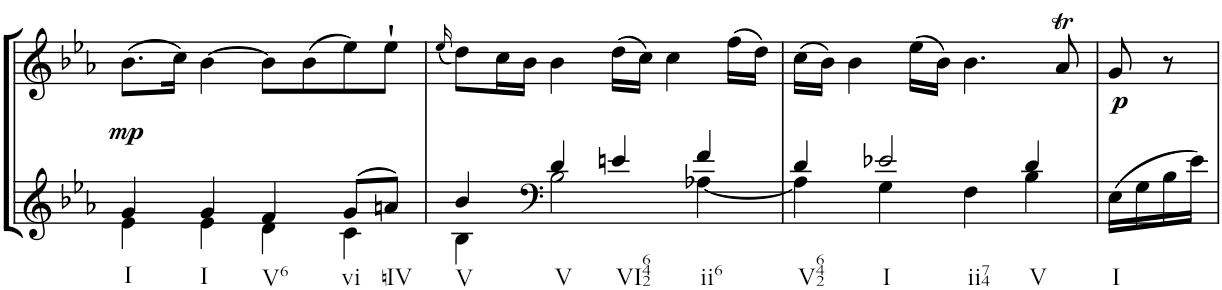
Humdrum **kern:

**kern	**kern	**kern	**dynam
*part1	*part1	*part1	*part1
*staff3	*staff2	*staff1	*staff1/2/3
*I"Piano	*	*	*
*I'Pno.	*	*	*
!!LO:PB:g=z
*clefG2	*clefG2	*clefG2	*
*k[b-e-a-]	*k[b-e-a-]	*k[b-e-a-]	*
*M4/4	*M4/4	*M4/4	*
*met(c)	*met(c)	*met(c)	*
=9	=9	=9	=9
*^	*	*	*
!	!	!	!	!LO:DY:b=2
4e-\	4g/	8.b-\L	1r	mp
.	.	16cc\Jk	.	.
4e-\	4g/	[4b-\	.	.
4d\	4f/	8b-\L]	.	.
.	.	8b-\	.	.
4c\	8g/L	8ee-\	.	.
.	8an/J	8ee-`\J	.	.
=10	=10	=10	=10	=10
.	.	16qee-/	.	.
4B-\	4b-/	8dd\L	1r	.
.	.	16cc\L	.	.
.	.	16b-\JJ	.	.
*clefF4	*	*	*	*
2B-\	4d/	4b-\	.	.
.	4en/	16dd\LL	.	.
.	.	16cc\JJ	.	.
.	.	4cc\	.	.
[4A-X\	4f/	.	.	.
.	.	16ff\LL	.	.
.	.	16dd\JJ	.	.
=11	=11	=11	=11	=11
4A-\]	4d/	16cc\LL	1r	.
.	.	16b-\JJ	.	.
.	.	4b-\	.	.
2e-X/	4G\	.	.	.
.	.	16ee-\LL	.	.
.	.	16b-\JJ	.	.
.	4F\	4.b-\	.	.
4B-\	4d/	.	.	.
.	.	8a-T/	.	.
*v	*v	*	*	*
=12	=12	=12	=12
!	!	!	!LO:DY:b=2
16E-\LL	8g/	1r	p
16G\	.	.	.
16B-\	8r	.	.
16e-\JJ	.	.	.
2.ryy	2.ryy	.	.
=	=	=	=
*-	*-	*-	*-
